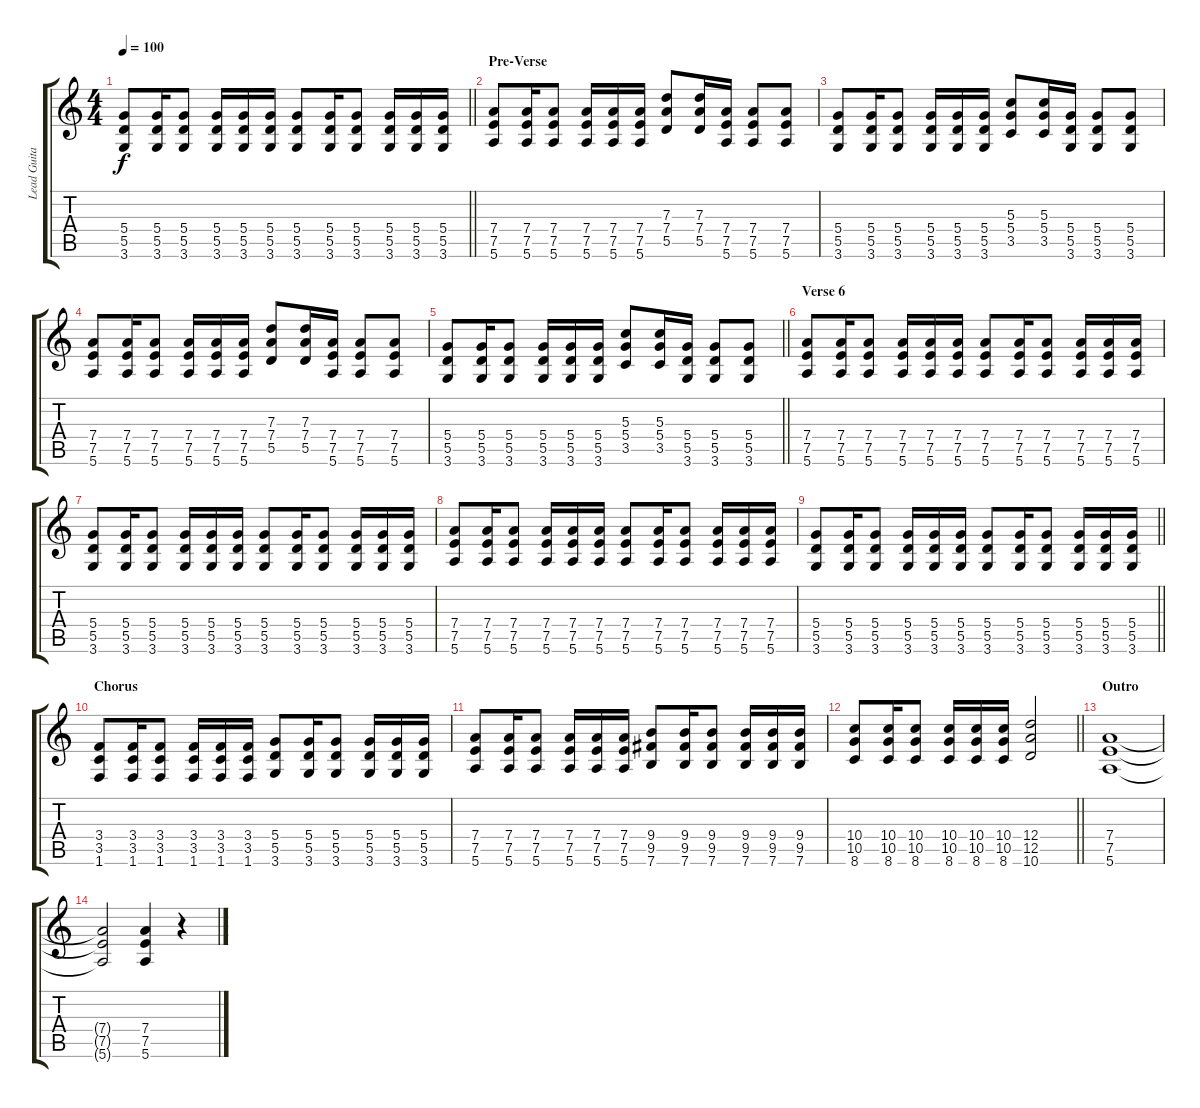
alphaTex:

\track ("Lead Guitar" "Lead Guita") {instrument distortionguitar}
\staff {score tabs}
\tuning (E4 B3 G3 D3 A2 E2) {hide}
\ts (4 4)
\tempo 100
\clef g2
\barLineRight lightlight
\ks c
(5.4 5.5 3.6).8{dy f} (5.4 5.5 3.6).16 (5.4 5.5 3.6).8 (5.4 5.5 3.6).16 (5.4 5.5 3.6).16 (5.4 5.5 3.6).16 (5.4 5.5 3.6).8 (5.4 5.5 3.6).16 (5.4 5.5 3.6).8 (5.4 5.5 3.6).16 (5.4 5.5 3.6).16 (5.4 5.5 3.6).16 |
\section ("" "Pre-Verse")
(7.4 7.5 5.6).8 (7.4 7.5 5.6).16 (7.4 7.5 5.6).8 (7.4 7.5 5.6).16 (7.4 7.5 5.6).16 (7.4 7.5 5.6).16 (7.3 7.4 5.5).8 (7.3 7.4 5.5).16 (7.4 7.5 5.6).16 (7.4 7.5 5.6).8 (7.4 7.5 5.6).8 |
(5.4 5.5 3.6).8 (5.4 5.5 3.6).16 (5.4 5.5 3.6).8 (5.4 5.5 3.6).16 (5.4 5.5 3.6).16 (5.4 5.5 3.6).16 (5.3 5.4 3.5).8 (5.3 5.4 3.5).16 (5.4 5.5 3.6).16 (5.4 5.5 3.6).8 (5.4 5.5 3.6).8 |
(7.4 7.5 5.6).8 (7.4 7.5 5.6).16 (7.4 7.5 5.6).8 (7.4 7.5 5.6).16 (7.4 7.5 5.6).16 (7.4 7.5 5.6).16 (7.3 7.4 5.5).8 (7.3 7.4 5.5).16 (7.4 7.5 5.6).16 (7.4 7.5 5.6).8 (7.4 7.5 5.6).8 |
\barLineRight lightlight
(5.4 5.5 3.6).8 (5.4 5.5 3.6).16 (5.4 5.5 3.6).8 (5.4 5.5 3.6).16 (5.4 5.5 3.6).16 (5.4 5.5 3.6).16 (5.3 5.4 3.5).8 (5.3 5.4 3.5).16 (5.4 5.5 3.6).16 (5.4 5.5 3.6).8 (5.4 5.5 3.6).8 |
\section ("" "Verse 6")
(7.4 7.5 5.6).8 (7.4 7.5 5.6).16 (7.4 7.5 5.6).8 (7.4 7.5 5.6).16 (7.4 7.5 5.6).16 (7.4 7.5 5.6).16 (7.4 7.5 5.6).8 (7.4 7.5 5.6).16 (7.4 7.5 5.6).8 (7.4 7.5 5.6).16 (7.4 7.5 5.6).16 (7.4 7.5 5.6).16 |
(5.4 5.5 3.6).8 (5.4 5.5 3.6).16 (5.4 5.5 3.6).8 (5.4 5.5 3.6).16 (5.4 5.5 3.6).16 (5.4 5.5 3.6).16 (5.4 5.5 3.6).8 (5.4 5.5 3.6).16 (5.4 5.5 3.6).8 (5.4 5.5 3.6).16 (5.4 5.5 3.6).16 (5.4 5.5 3.6).16 |
(7.4 7.5 5.6).8 (7.4 7.5 5.6).16 (7.4 7.5 5.6).8 (7.4 7.5 5.6).16 (7.4 7.5 5.6).16 (7.4 7.5 5.6).16 (7.4 7.5 5.6).8 (7.4 7.5 5.6).16 (7.4 7.5 5.6).8 (7.4 7.5 5.6).16 (7.4 7.5 5.6).16 (7.4 7.5 5.6).16 |
\barLineRight lightlight
(5.4 5.5 3.6).8 (5.4 5.5 3.6).16 (5.4 5.5 3.6).8 (5.4 5.5 3.6).16 (5.4 5.5 3.6).16 (5.4 5.5 3.6).16 (5.4 5.5 3.6).8 (5.4 5.5 3.6).16 (5.4 5.5 3.6).8 (5.4 5.5 3.6).16 (5.4 5.5 3.6).16 (5.4 5.5 3.6).16 |
\section ("" "Chorus")
(3.4 3.5 1.6).8 (3.4 3.5 1.6).16 (3.4 3.5 1.6).8 (3.4 3.5 1.6).16 (3.4 3.5 1.6).16 (3.4 3.5 1.6).16 (5.4 5.5 3.6).8 (5.4 5.5 3.6).16 (5.4 5.5 3.6).8 (5.4 5.5 3.6).16 (5.4 5.5 3.6).16 (5.4 5.5 3.6).16 |
(7.4 7.5 5.6).8 (7.4 7.5 5.6).16 (7.4 7.5 5.6).8 (7.4 7.5 5.6).16 (7.4 7.5 5.6).16 (7.4 7.5 5.6).16 (9.4 9.5 7.6).8 (9.4 9.5 7.6).16 (9.4 9.5 7.6).8 (9.4 9.5 7.6).16 (9.4 9.5 7.6).16 (9.4 9.5 7.6).16 |
\barLineRight lightlight
(10.4 10.5 8.6).8 (10.4 10.5 8.6).16 (10.4 10.5 8.6).8 (10.4 10.5 8.6).16 (10.4 10.5 8.6).16 (10.4 10.5 8.6).16 (12.4 12.5 10.6).2 |
\section ("" "Outro")
(7.4 7.5 5.6).1 |
(7.4{t} 7.5{t} 5.6{t}).2 (7.4 7.5 5.6).4 r.4
